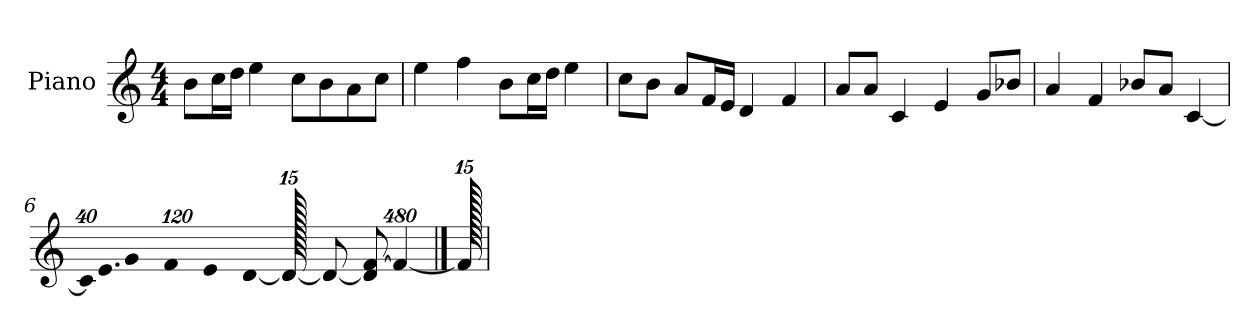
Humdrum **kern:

**kern
*part1
*staff1
*I"Piano
*I'P-no
*clefG2
*k[]
*M4/4
*MM90
=1
8b\L
16cc\L
16dd\JJ
4ee\
8cc\L
8b\
8a\
8cc\J
=2
4ee\
4ff\
8b\L
16cc\L
16dd\JJ
4ee\
=3
8cc\L
8b\J
8a/L
16f/L
16e/JJ
4d/
4f/
=4
8a/L
8a/J
4c/
4e/
8g/L
8b-X/J
=5
4a/
4f/
8b-X/L
8a/J
[4c/
!!LO:LB:g=z
=6
*Xbrackettup
!LO:N:vis=32
640%23c/KLL]
!LO:N:vis=16.
960%103e/J
!LO:N:vis=8
960%137g/
!LO:N:vis=16
1920%137f/L
!LO:N:vis=32
640%23e/K
[384%41d/J
1920d/_
8d/L_
8d/] [8f/J
1920%479f/_
==7
1920f/]
=
*-
